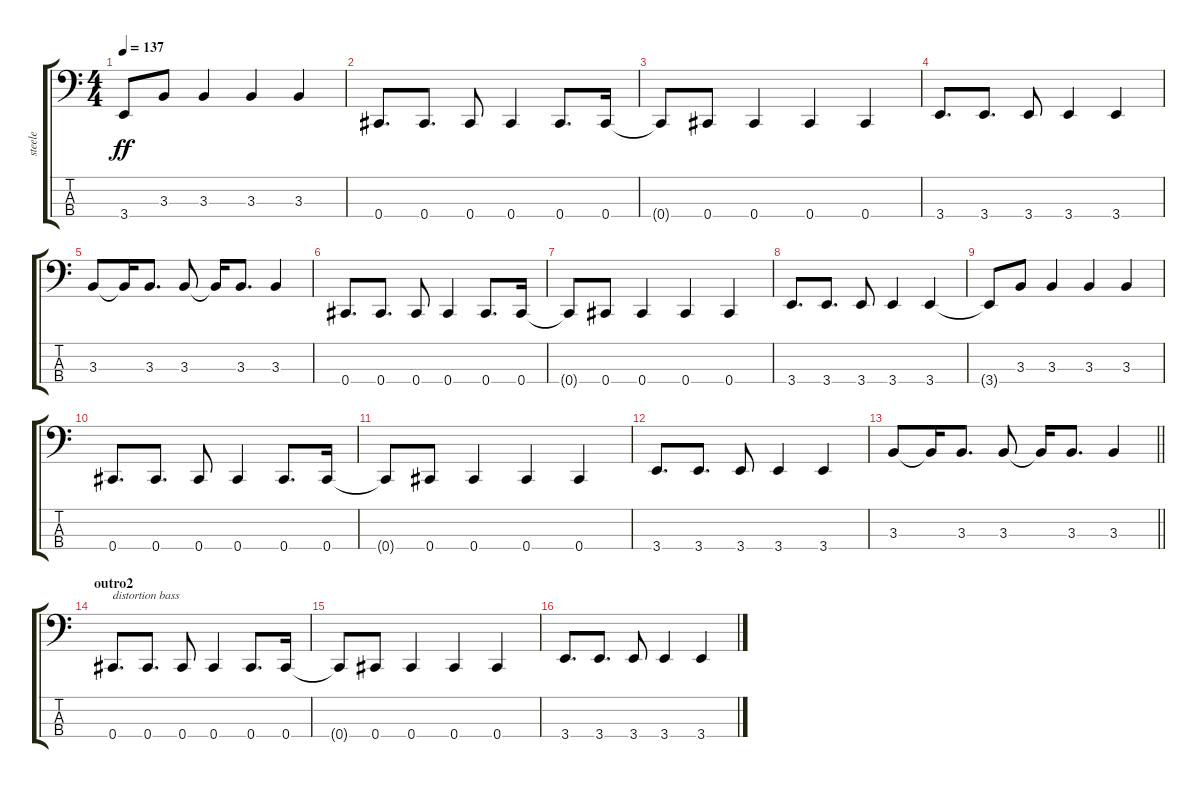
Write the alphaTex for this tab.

\track ("steele" "steele") {instrument electricbasspick}
\staff {score tabs}
\tuning (Gb2 Db2 Ab1 Db1) {hide}
\ts (4 4)
\tempo 137
\clef f4
\ks c
3.4{t}.8{dy ff} 3.3.8 3.3.4 3.3.4 3.3.4 |
0.4.8{d} 0.4.8{d} 0.4.8 0.4.4 0.4.8{d} 0.4.16 |
0.4{t}.8 0.4.8 0.4.4 0.4.4 0.4.4 |
3.4.8{d} 3.4.8{d} 3.4.8 3.4.4 3.4.4 |
3.3.8 3.3{t}.16 3.3.8{d} 3.3.8 3.3{t}.16 3.3.8{d} 3.3.4 |
0.4.8{d} 0.4.8{d} 0.4.8 0.4.4 0.4.8{d} 0.4.16 |
0.4{t}.8 0.4.8 0.4.4 0.4.4 0.4.4 |
3.4.8{d} 3.4.8{d} 3.4.8 3.4.4 3.4.4 |
3.4{t}.8 3.3.8 3.3.4 3.3.4 3.3.4 |
0.4.8{d} 0.4.8{d} 0.4.8 0.4.4 0.4.8{d} 0.4.16 |
0.4{t}.8 0.4.8 0.4.4 0.4.4 0.4.4 |
3.4.8{d} 3.4.8{d} 3.4.8 3.4.4 3.4.4 |
\barLineRight lightlight
3.3.8 3.3{t}.16 3.3.8{d} 3.3.8 3.3{t}.16 3.3.8{d} 3.3.4 |
\section ("" "outro2")
0.4.8{d txt "distortion bass" instrument baritonesax} 0.4.8{d} 0.4.8 0.4.4 0.4.8{d} 0.4.16 |
0.4{t}.8 0.4.8 0.4.4 0.4.4 0.4.4 |
3.4.8{d} 3.4.8{d} 3.4.8 3.4.4 3.4.4
